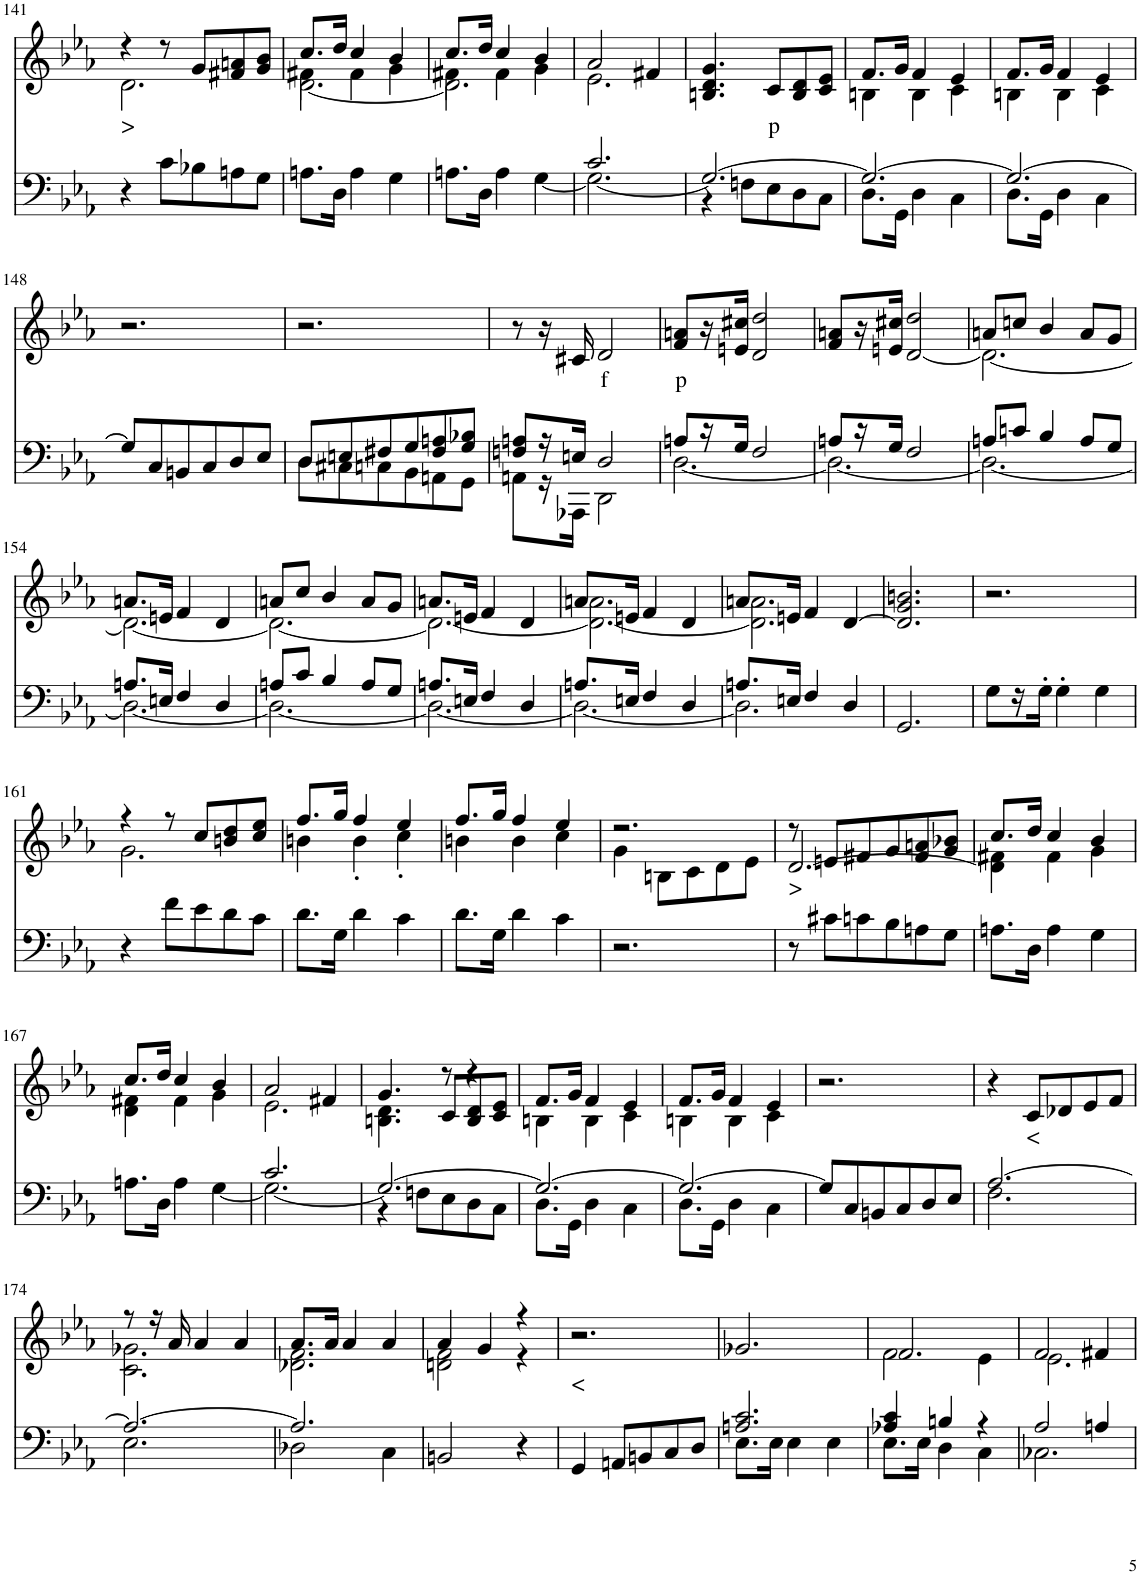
**kern	**kern	**text
*part2	*part1	*part1
*staff2	*staff1	*staff1
*I"Piano	*I"Piano	*
*I'Pno	*I'Pno	*
!!LO:PB:g=z
*clefF4	*clefG2	*
*k[b-e-a-]	*k[b-e-a-]	*
*M3/4	*M3/4	*
=141	=141	=141
*	*^	*
!	!	!	!LO:LY:b
4r	4r	2.d\	>
8c\L	8r	.	.
8B-X\	8g/L	.	.
8An\	8f#X/ 8an/	.	.
8G\J	8g/ 8b-/J	.	.
=142	=142	=142	=142
*	*	*^	*
8.An\L	8.cc/L	4f#X\	[2.d\	.
16D\Jk	16dd/Jk	.	.	.
4A\	4cc/	4f#\	.	.
4G\	4b-/	4g\	.	.
=143	=143	=143	=143	=143
8.An\L	8.cc/L	4f#X\	2.d\]	.
16D\Jk	16dd/Jk	.	.	.
4A\	4cc/	4f#\	.	.
[4G\	4b-/	4g\	.	.
*	*	*v	*v	*
=144	=144	=144	=144
*^	*	*	*
2.c/	2.G\_	2a-/	2.e-\	.
.	.	4f#X/	.	.
*	*	*v	*v	*
=145	=145	=145	=145
2.G/_	4r	4.Bn/ 4.d/ 4.g/	.
.	8Fn\L	.	.
!	!	!	!LO:LY:b
.	8E-\	8c/L	p
.	8D\	8B/ 8d/	.
.	8C\J	8c/ 8e-/J	.
=146	=146	=146	=146
*	*	*^	*
2.G/_	8.D\L	8.f/L	4Bn\	.
.	16GG\Jk	16g/Jk	.	.
.	4D\	4f/	4B\	.
.	4C\	4e-/	4c\	.
=147	=147	=147	=147	=147
2.G/_	8.D\L	8.f/L	4Bn\	.
.	16GG\Jk	16g/Jk	.	.
.	4D\	4f/	4B\	.
.	4C\	4e-/	4c\	.
*v	*v	*	*	*
*	*v	*v	*
!!LO:LB:g=z
=148	=148	=148
8G/L]	2.r	.
8C/	.	.
8BBn/	.	.
8C/	.	.
8D/	.	.
8E-/J	.	.
=149	=149	=149
*^	*	*
8D/L	8D\L	2.r	.
8En/	8C#X\	.	.
8F#X/	8Cn\	.	.
8G/	8BB-\	.	.
8F#/ 8An/	8AAn\	.	.
8G/ 8B-X/J	8GG\J	.	.
=150	=150	=150	=150
8Fn/ 8An/L	8AAn\L	8r	.
16r	16r	16r	.
16En/JJ	16AAA-X\JJ	16c#X/	.
!	!	!	!LO:LY:b
2D/	2DD\	2d/	f
=151	=151	=151	=151
!	!	!	!LO:LY:b
8An/L	[2.D\	8f/ 8an/L	p
16r	.	16r	.
16G/JJ	.	16en/ 16cc#X/JJ	.
2F/	.	2d/ 2dd/	.
=152	=152	=152	=152
8An/L	2.D\_	8f/ 8an/L	.
16r	.	16r	.
16G/JJ	.	16en/ 16cc#X/JJ	.
2F/	.	[2d/ 2dd/	.
=153	=153	=153	=153
*	*	*^	*
8An/L	2.D\_	8an/L	2.d\_	.
8cn/J	.	8ccn/J	.	.
4B-/	.	4b-/	.	.
8A/L	.	8a/L	.	.
8G/J	.	8g/J	.	.
!!LO:LB:g=z	!!
=154	=154	=154	=154	=154
8.An/L	2.D\_	8.an/L	2.d\_	.
16En/Jk	.	16en/Jk	.	.
4F/	.	4f/	.	.
4D/	.	4d/	.	.
=155	=155	=155	=155	=155
8An/L	2.D\_	8an/L	2.d\_	.
8c/J	.	8cc/J	.	.
4B-/	.	4b-/	.	.
8A/L	.	8a/L	.	.
8G/J	.	8g/J	.	.
=156	=156	=156	=156	=156
8.An/L	2.D\_	8.an/L	2.d\_	.
16En/Jk	.	16en/Jk	.	.
4F/	.	4f/	.	.
4D/	.	4d/	.	.
=157	=157	=157	=157	=157
8.An/L	2.D\_	2.d\_ 2.an\	8.a/L	.
16En/Jk	.	.	16en/Jk	.
4F/	.	.	4f/	.
4D/	.	.	4d/	.
=158	=158	=158	=158	=158
8.An/L	2.D\]	2.d\] 2.an\	8.a/L	.
16En/Jk	.	.	16en/Jk	.
4F/	.	.	4f/	.
4D/	.	.	[4d/	.
*v	*v	*	*	*
*	*v	*v	*
=159	=159	=159
2.GG/	2.d/] 2.g/ 2.bn/	.
=160	=160	=160
8G\L	2.r	.
16r	.	.
16G'\JJ	.	.
4G'\	.	.
4G\	.	.
!!LO:LB:g=z
=161	=161	=161
*	*^	*
4r	4r	2.g\	.
8f\L	8r	.	.
8e-\	8cc/L	.	.
8d\	8bn/ 8dd/	.	.
8c\J	8cc/ 8ee-/J	.	.
=162	=162	=162	=162
8.d\L	8.ff/L	4bn\	.
16G\Jk	16gg/Jk	.	.
4d\	4ff/	4b'\	.
4c\	4ee-/	4cc'\	.
=163	=163	=163	=163
8.d\L	8.ff/L	4bn\	.
16G\Jk	16gg/Jk	.	.
4d\	4ff/	4b\	.
4c\	4ee-/	4cc\	.
=164	=164	=164	=164
2.r	2.r	4g\	.
.	.	8Bn\L	.
.	.	8c\	.
.	.	8d\	.
.	.	8e-\J	.
=165	=165	=165	=165
!	!	!	!LO:LY:b
8r	8r	[2.d/	>
8c#X\L	8en/L	.	.
8cn\	8f#X/	.	.
8B-\	8g/	.	.
8An\	8f#/ 8an/	.	.
8G\J	8g/ 8b-X/J	.	.
=166	=166	=166	=166
8.An\L	8.cc/L	4d\] 4f#X\	.
16D\Jk	16dd/Jk	.	.
4A\	4cc/	4f#\	.
4G\	4b-/	4g\	.
!!LO:LB:g=z	!!
=167	=167	=167	=167
8.An\L	8.cc/L	4d\ 4f#X\	.
16D\Jk	16dd/Jk	.	.
4A\	4cc/	4f#\	.
[4G\	4b-/	4g\	.
=168	=168	=168	=168
*^	*	*	*
2.c/	2.G\_	2a-/	2.e-\	.
.	.	4f#X/	.	.
=169	=169	=169	=169	=169
2.G/_	4r	4.g/	4.Bn\ 4.d\	.
.	8Fn\L	.	.	.
.	8E-\	8r	8c/L	.
.	8D\	4r	8B/ 8d/	.
.	8C\J	.	8c/ 8e-/J	.
=170	=170	=170	=170	=170
2.G/_	8.D\L	8.f/L	4Bn\	.
.	16GG\Jk	16g/Jk	.	.
.	4D\	4f/	4B\	.
.	4C\	4e-/	4c\	.
=171	=171	=171	=171	=171
2.G/_	8.D\L	8.f/L	4Bn\	.
.	16GG\Jk	16g/Jk	.	.
.	4D\	4f/	4B\	.
.	4C\	4e-/	4c\	.
*v	*v	*	*	*
*	*v	*v	*
=172	=172	=172
8G/L]	2.r	.
8C/	.	.
8BBn/	.	.
8C/	.	.
8D/	.	.
8E-/J	.	.
=173	=173	=173
*^	*	*
[2.A-/	2.F\	4r	.
!	!	!	!LO:LY:b
.	.	8c/L	<
.	.	8d-X/	.
.	.	8e-/	.
.	.	8f/J	.
!!LO:LB:g=z
=174	=174	=174	=174
*	*	*^	*
2.A-/_	2.E-\	8r	2.c\ 2.g-X\	.
.	.	16r	.	.
.	.	16a-/	.	.
.	.	4a-/	.	.
.	.	4a-/	.	.
=175	=175	=175	=175	=175
2.A-/]	2D-X\	8.a-/L	2.d-X\ 2.f\	.
.	.	16a-/Jk	.	.
.	.	4a-/	.	.
.	4C\	4a-/	.	.
*v	*v	*	*	*
=176	=176	=176	=176
2BBn/	4a-/	2dn\ 2f\	.
.	4g/	.	.
4r	4r	4r	.
=177	=177	=177	=177
!	!	!	!LO:LY:b
*	*v	*v	*
4GG/	2.r	<
8AAn/L	.	.
8BBn/	.	.
8C/	.	.
8D/J	.	.
=178	=178	=178
*^	*	*
2.An/ 2.c/	8.E-\L	2.g-X/	.
.	16E-\Jk	.	.
.	4E-\	.	.
.	4E-\	.	.
=179	=179	=179	=179
*	*	*^	*
4A-X/ 4c/	8.E-\L	2.f/	2f\	.
.	16E-\Jk	.	.	.
4Bn/	4D\	.	.	.
4r	4C\	.	4e-\	.
=180	=180	=180	=180	=180
2A-/	2.C-X\	2f/	2.e-\	.
4An/	.	4f#X/	.	.
*v	*v	*	*	*
*	*v	*v	*
=	=	=
*-	*-	*-
